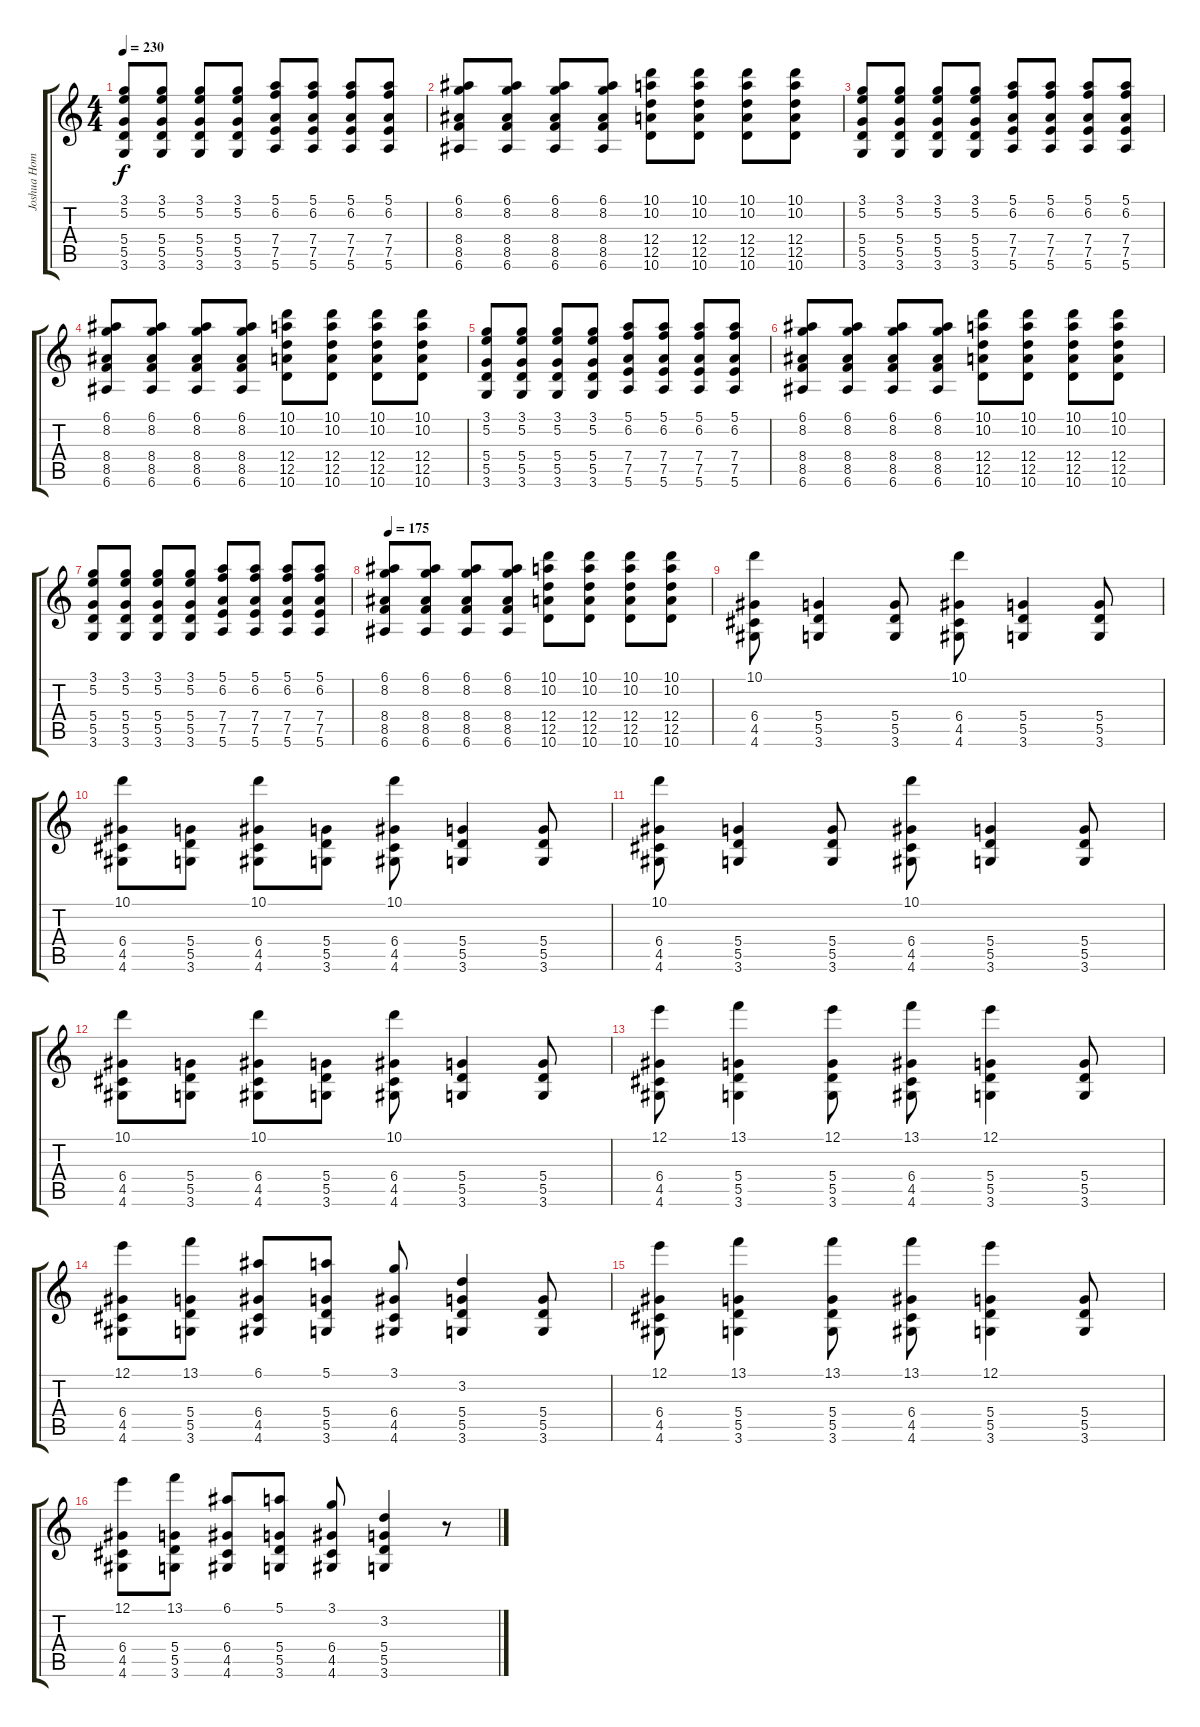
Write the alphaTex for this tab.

\track ("Joshua Homme - guitar" "Joshua Hom") {instrument overdrivenguitar}
\staff {score tabs}
\tuning (E4 B3 G3 D3 A2 E2) {hide}
\ts (4 4)
\tempo 230
\clef g2
\ks c
(3.1 5.2 5.4 5.5 3.6).8{dy f} (3.1 5.2 5.4 5.5 3.6).8 (3.1 5.2 5.4 5.5 3.6).8 (3.1 5.2 5.4 5.5 3.6).8 (5.1 6.2 7.4 7.5 5.6).8 (5.1 6.2 7.4 7.5 5.6).8 (5.1 6.2 7.4 7.5 5.6).8 (5.1 6.2 7.4 7.5 5.6).8 |
(6.1 8.2 8.4 8.5 6.6).8 (6.1 8.2 8.4 8.5 6.6).8 (6.1 8.2 8.4 8.5 6.6).8 (6.1 8.2 8.4 8.5 6.6).8 (10.1 10.2 12.4 12.5 10.6).8 (10.1 10.2 12.4 12.5 10.6).8 (10.1 10.2 12.4 12.5 10.6).8 (10.1 10.2 12.4 12.5 10.6).8 |
(3.1 5.2 5.4 5.5 3.6).8 (3.1 5.2 5.4 5.5 3.6).8 (3.1 5.2 5.4 5.5 3.6).8 (3.1 5.2 5.4 5.5 3.6).8 (5.1 6.2 7.4 7.5 5.6).8 (5.1 6.2 7.4 7.5 5.6).8 (5.1 6.2 7.4 7.5 5.6).8 (5.1 6.2 7.4 7.5 5.6).8 |
(6.1 8.2 8.4 8.5 6.6).8 (6.1 8.2 8.4 8.5 6.6).8 (6.1 8.2 8.4 8.5 6.6).8 (6.1 8.2 8.4 8.5 6.6).8 (10.1 10.2 12.4 12.5 10.6).8 (10.1 10.2 12.4 12.5 10.6).8 (10.1 10.2 12.4 12.5 10.6).8 (10.1 10.2 12.4 12.5 10.6).8 |
(3.1 5.2 5.4 5.5 3.6).8 (3.1 5.2 5.4 5.5 3.6).8 (3.1 5.2 5.4 5.5 3.6).8 (3.1 5.2 5.4 5.5 3.6).8 (5.1 6.2 7.4 7.5 5.6).8 (5.1 6.2 7.4 7.5 5.6).8 (5.1 6.2 7.4 7.5 5.6).8 (5.1 6.2 7.4 7.5 5.6).8 |
(6.1 8.2 8.4 8.5 6.6).8 (6.1 8.2 8.4 8.5 6.6).8 (6.1 8.2 8.4 8.5 6.6).8 (6.1 8.2 8.4 8.5 6.6).8 (10.1 10.2 12.4 12.5 10.6).8 (10.1 10.2 12.4 12.5 10.6).8 (10.1 10.2 12.4 12.5 10.6).8 (10.1 10.2 12.4 12.5 10.6).8 |
(3.1 5.2 5.4 5.5 3.6).8 (3.1 5.2 5.4 5.5 3.6).8 (3.1 5.2 5.4 5.5 3.6).8 (3.1 5.2 5.4 5.5 3.6).8 (5.1 6.2 7.4 7.5 5.6).8 (5.1 6.2 7.4 7.5 5.6).8 (5.1 6.2 7.4 7.5 5.6).8 (5.1 6.2 7.4 7.5 5.6).8 |
\tempo 175
(6.1 8.2 8.4 8.5 6.6).8 (6.1 8.2 8.4 8.5 6.6).8 (6.1 8.2 8.4 8.5 6.6).8 (6.1 8.2 8.4 8.5 6.6).8 (10.1 10.2 12.4 12.5 10.6).8 (10.1 10.2 12.4 12.5 10.6).8 (10.1 10.2 12.4 12.5 10.6).8 (10.1 10.2 12.4 12.5 10.6).8 |
\section ("" "")
(10.1 6.4 4.5 4.6).8 (5.4 5.5 3.6).4 (5.4 5.5 3.6).8 (10.1 6.4 4.5 4.6).8 (5.4 5.5 3.6).4 (5.4 5.5 3.6).8 |
(10.1 6.4 4.5 4.6).8 (5.4 5.5 3.6).8 (10.1 6.4 4.5 4.6).8 (5.4 5.5 3.6).8 (10.1 6.4 4.5 4.6).8 (5.4 5.5 3.6).4 (5.4 5.5 3.6).8 |
(10.1 6.4 4.5 4.6).8 (5.4 5.5 3.6).4 (5.4 5.5 3.6).8 (10.1 6.4 4.5 4.6).8 (5.4 5.5 3.6).4 (5.4 5.5 3.6).8 |
(10.1 6.4 4.5 4.6).8 (5.4 5.5 3.6).8 (10.1 6.4 4.5 4.6).8 (5.4 5.5 3.6).8 (10.1 6.4 4.5 4.6).8 (5.4 5.5 3.6).4 (5.4 5.5 3.6).8 |
(12.1 6.4 4.5 4.6).8 (13.1 5.4 5.5 3.6).4 (12.1 5.4 5.5 3.6).8 (13.1 6.4 4.5 4.6).8 (12.1 5.4 5.5 3.6).4 (5.4 5.5 3.6).8 |
(12.1 6.4 4.5 4.6).8 (13.1 5.4 5.5 3.6).8 (6.1 6.4 4.5 4.6).8 (5.1 5.4 5.5 3.6).8 (3.1 6.4 4.5 4.6).8 (3.2 5.4 5.5 3.6).4 (5.4 5.5 3.6).8 |
(12.1 6.4 4.5 4.6).8 (13.1 5.4 5.5 3.6).4 (13.1 5.4 5.5 3.6).8 (13.1 6.4 4.5 4.6).8 (12.1 5.4 5.5 3.6).4 (5.4 5.5 3.6).8 |
(12.1 6.4 4.5 4.6).8 (13.1 5.4 5.5 3.6).8 (6.1 6.4 4.5 4.6).8 (5.1 5.4 5.5 3.6).8 (3.1 6.4 4.5 4.6).8 (3.2 5.4 5.5 3.6).4 r.8
